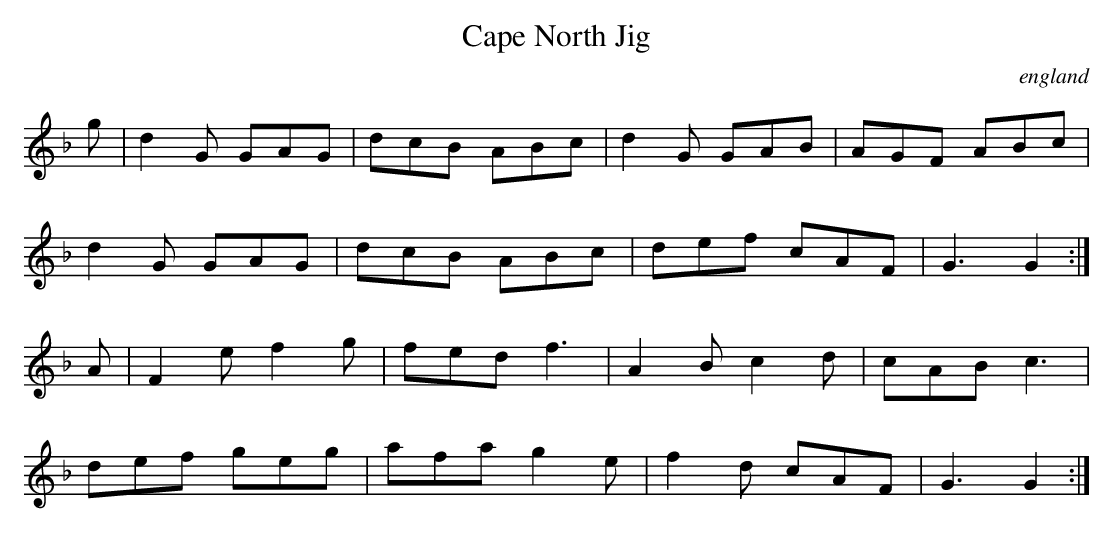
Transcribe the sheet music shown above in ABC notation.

X:1
T:Cape North Jig
O:england
E:16
K:F
g| d2 G GAG| dcB ABc| d2 G GAB| AGF ABc|
d2 G GAG| dcB ABc| def cAF| G3 G2:|
A| F2 e f2 g| fed f3| A2 B c2 d| cAB c3|
def geg| afa g2 e| f2 d cAF| G3 G2 :|
M:4/4
